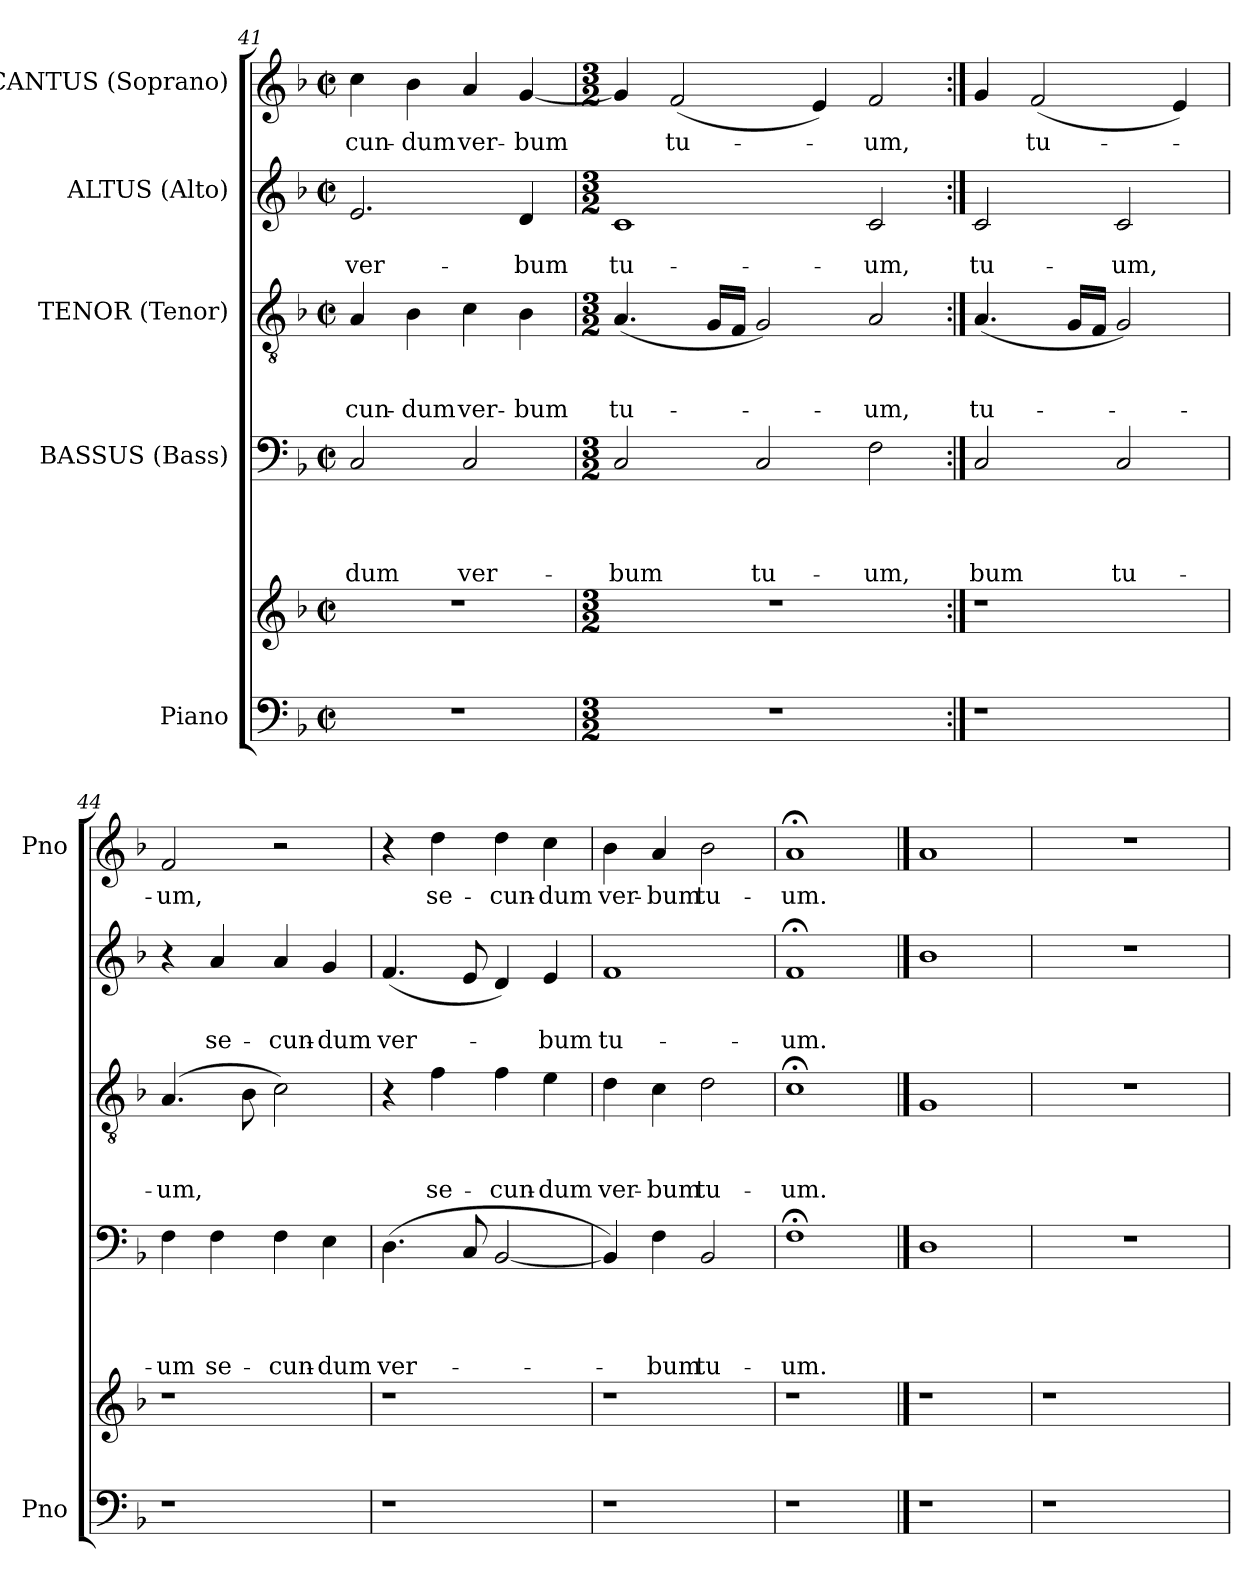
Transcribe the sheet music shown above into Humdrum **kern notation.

**kern	**kern	**kern	**text	**text	**text	**text	**kern	**text	**text	**text	**kern	**text	**text	**kern	**text
*part5	*part5	*part4	*part4	*part4	*part4	*part4	*part3	*part3	*part3	*part3	*part2	*part2	*part2	*part1	*part1
*staff6	*staff5	*staff4	*staff4	*staff4	*staff4	*staff4	*staff3	*staff3	*staff3	*staff3	*staff2	*staff2	*staff2	*staff1	*staff1
*I"Piano	*	*I"BASSUS (Bass)	*	*	*	*	*I"TENOR (Tenor)	*	*	*	*I"ALTUS (Alto)	*	*	*I"CANTUS (Soprano)	*
*I'Pno	*	*	*	*	*	*	*	*	*	*	*	*	*	*I'Pno	*
*clefF4	*clefG2	*clefF4	*	*	*	*	*clefGv2	*	*	*	*clefG2	*	*	*clefG2	*
*k[b-]	*k[b-]	*k[b-]	*	*	*	*	*k[b-]	*	*	*	*k[b-]	*	*	*k[b-]	*
*F:	*F:	*F:	*	*	*	*	*F:	*	*	*	*F:	*	*	*F:	*
*M2/2	*M2/2	*M2/2	*	*	*	*	*M2/2	*	*	*	*M2/2	*	*	*M2/2	*
*met(c|)	*met(c|)	*met(c|)	*	*	*	*	*met(c|)	*	*	*	*met(c|)	*	*	*met(c|)	*
=41	=41	=41	=41	=41	=41	=41	=41	=41	=41	=41	=41	=41	=41	=41	=41
1r	1r	2C/	.	.	.	-dum	4A/	.	.	-cun-	2.e/	.	ver-	4cc\	-cun-
.	.	.	.	.	.	.	4B-\	.	.	-dum	.	.	.	4b-\	-dum
.	.	2C/	.	.	.	ver-	4c\	.	.	ver-	.	.	.	4a/	ver-
.	.	.	.	.	.	.	4B-\	.	.	-bum	4d/	.	-bum	[4g/	-bum
=42	=42	=42	=42	=42	=42	=42	=42	=42	=42	=42	=42	=42	=42	=42	=42
*M3/2	*M3/2	*M3/2	*	*	*	*	*M3/2	*	*	*	*M3/2	*	*	*M3/2	*
1.r	1.r	2C/	.	.	.	-bum	(4.A/	.	.	tu-	1c	.	tu-	4g/]	.
.	.	.	.	.	.	.	.	.	.	.	.	.	.	(2f/	tu-
.	.	.	.	.	.	.	16G/LL	.	.	.	.	.	.	.	.
.	.	.	.	.	.	.	16F/JJ	.	.	.	.	.	.	.	.
.	.	2C/	.	.	.	tu-	2G/)	.	.	.	.	.	.	.	.
.	.	.	.	.	.	.	.	.	.	.	.	.	.	4e/)	.
.	.	2F\	.	.	.	-um,	2A/	.	.	-um,	2c/	.	-um,	2f/	-um,
!!LO:LB:g=z
=43:|!	=43:|!	=43:|!	=43:|!	=43:|!	=43:|!	=43:|!	=43:|!	=43:|!	=43:|!	=43:|!	=43:|!	=43:|!	=43:|!	=43:|!	=43:|!
1r	1r	2C/	.	.	.	­bum	(4.A/	.	.	tu-	2c/	.	tu-	4g/	.
.	.	.	.	.	.	.	.	.	.	.	.	.	.	(2f/	tu-
.	.	.	.	.	.	.	16G/LL	.	.	.	.	.	.	.	.
.	.	.	.	.	.	.	16F/JJ	.	.	.	.	.	.	.	.
.	.	2C/	.	.	.	tu-	2G/)	.	.	.	2c/	.	-um,	.	.
.	.	.	.	.	.	.	.	.	.	.	.	.	.	4e/)	.
=44	=44	=44	=44	=44	=44	=44	=44	=44	=44	=44	=44	=44	=44	=44	=44
1r	1r	4F\	.	.	.	-um	(4.A/	.	.	-um,	4r	.	.	2f/	-um,
.	.	4F\	.	.	.	se-	.	.	.	.	4a/	.	se-	.	.
.	.	.	.	.	.	.	8B-\	.	.	.	.	.	.	.	.
.	.	4F\	.	.	.	-cun-	2c\)	.	.	.	4a/	.	-cun-	2r	.
.	.	4E\	.	.	.	-dum	.	.	.	.	4g/	.	-dum	.	.
=45	=45	=45	=45	=45	=45	=45	=45	=45	=45	=45	=45	=45	=45	=45	=45
1r	1r	(4.D\	.	.	.	ver-	4r	.	.	.	(4.f/	.	ver-	4r	.
.	.	.	.	.	.	.	4f\	.	.	se-	.	.	.	4dd\	se-
.	.	8C/	.	.	.	.	.	.	.	.	8e/	.	.	.	.
.	.	[2BB-/	.	.	.	.	4f\	.	.	-cun-	4d/)	.	.	4dd\	-cun-
.	.	.	.	.	.	.	4e\	.	.	-dum	4e/	.	-bum	4cc\	-dum
=46	=46	=46	=46	=46	=46	=46	=46	=46	=46	=46	=46	=46	=46	=46	=46
1r	1r	4BB-/])	.	.	.	.	4d\	.	.	ver-	1f	.	tu-	4b-\	ver-
.	.	4F\	.	.	.	-bum	4c\	.	.	-bum	.	.	.	4a/	-bum
.	.	2BB-/	.	.	.	tu-	2d\	.	.	tu-	.	.	.	2b-\	tu-
=47	=47	=47	=47	=47	=47	=47	=47	=47	=47	=47	=47	=47	=47	=47	=47
1r	1r	1F;<	.	.	.	-um.	1c;<	.	.	-um.	1f;<	.	-um.	1a;<	-um.
==48	==48	==48	==48	==48	==48	==48	==48	==48	==48	==48	==48	==48	==48	==48	==48
1r	1r	1D	.	.	.	.	1G	.	.	.	1b-	.	.	1a	.
=49	=49	=49	=49	=49	=49	=49	=49	=49	=49	=49	=49	=49	=49	=49	=49
1r	1r	1.r	.	.	.	.	1.r	.	.	.	1.r	.	.	1.r	.
2ryy	2ryy	.	.	.	.	.	.	.	.	.	.	.	.	.	.
=	=	=	=	=	=	=	=	=	=	=	=	=	=	=	=
*-	*-	*-	*-	*-	*-	*-	*-	*-	*-	*-	*-	*-	*-	*-	*-
